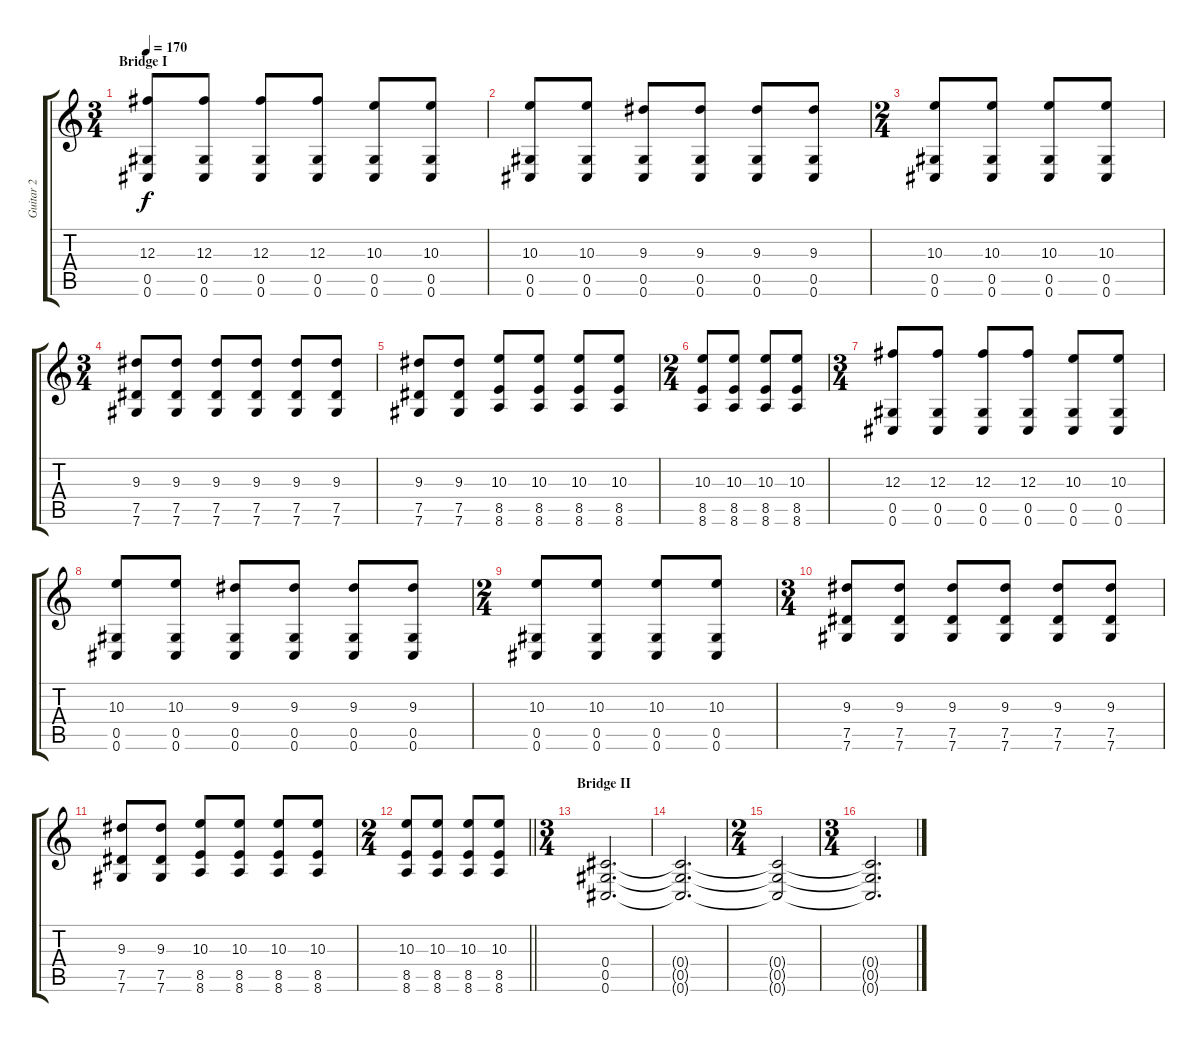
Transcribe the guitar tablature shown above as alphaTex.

\track ("Guitar 2" "Guitar 2") {instrument distortionguitar}
\staff {score tabs}
\tuning (Eb4 Bb3 Gb3 Db3 Ab2 Db2) {hide}
\ts (3 4)
\section ("" "Bridge I")
\tempo 170
\clef g2
\ks c
(12.3 0.5 0.6).8{dy f} (12.3 0.5 0.6).8 (12.3 0.5 0.6).8 (12.3 0.5 0.6).8 (10.3 0.5 0.6).8 (10.3 0.5 0.6).8 |
(10.3 0.5 0.6).8 (10.3 0.5 0.6).8 (9.3 0.5 0.6).8 (9.3 0.5 0.6).8 (9.3 0.5 0.6).8 (9.3 0.5 0.6).8 |
\ts (2 4)
(10.3 0.5 0.6).8 (10.3 0.5 0.6).8 (10.3 0.5 0.6).8 (10.3 0.5 0.6).8 |
\ts (3 4)
(9.3 7.5 7.6).8 (9.3 7.5 7.6).8 (9.3 7.5 7.6).8 (9.3 7.5 7.6).8 (9.3 7.5 7.6).8 (9.3 7.5 7.6).8 |
(9.3 7.5 7.6).8 (9.3 7.5 7.6).8 (10.3 8.5 8.6).8 (10.3 8.5 8.6).8 (10.3 8.5 8.6).8 (10.3 8.5 8.6).8 |
\ts (2 4)
(10.3 8.5 8.6).8 (10.3 8.5 8.6).8 (10.3 8.5 8.6).8 (10.3 8.5 8.6).8 |
\ts (3 4)
(12.3 0.5 0.6).8 (12.3 0.5 0.6).8 (12.3 0.5 0.6).8 (12.3 0.5 0.6).8 (10.3 0.5 0.6).8 (10.3 0.5 0.6).8 |
(10.3 0.5 0.6).8 (10.3 0.5 0.6).8 (9.3 0.5 0.6).8 (9.3 0.5 0.6).8 (9.3 0.5 0.6).8 (9.3 0.5 0.6).8 |
\ts (2 4)
(10.3 0.5 0.6).8 (10.3 0.5 0.6).8 (10.3 0.5 0.6).8 (10.3 0.5 0.6).8 |
\ts (3 4)
(9.3 7.5 7.6).8 (9.3 7.5 7.6).8 (9.3 7.5 7.6).8 (9.3 7.5 7.6).8 (9.3 7.5 7.6).8 (9.3 7.5 7.6).8 |
(9.3 7.5 7.6).8 (9.3 7.5 7.6).8 (10.3 8.5 8.6).8 (10.3 8.5 8.6).8 (10.3 8.5 8.6).8 (10.3 8.5 8.6).8 |
\ts (2 4)
\barLineRight lightlight
(10.3 8.5 8.6).8 (10.3 8.5 8.6).8 (10.3 8.5 8.6).8 (10.3 8.5 8.6).8 |
\ts (3 4)
\section ("" "Bridge II")
(0.4 0.5 0.6).2{d} |
(0.4{t} 0.5{t} 0.6{t}).2{d} |
\ts (2 4)
(0.4{t} 0.5{t} 0.6{t}).2 |
\ts (3 4)
(0.4{t} 0.5{t} 0.6{t}).2{d}
